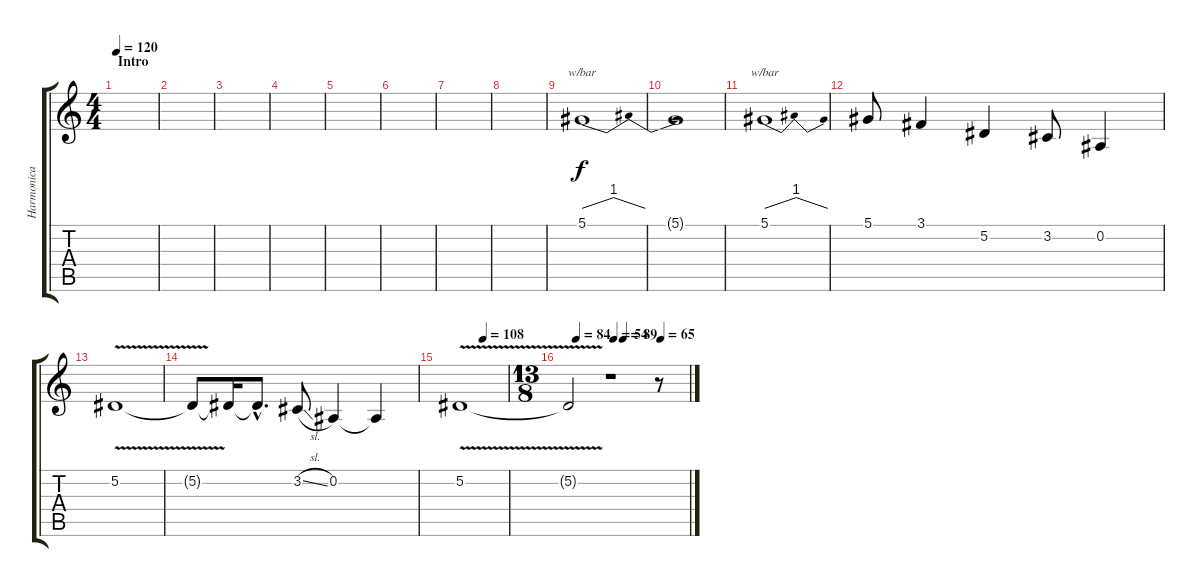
\track ("Harmonica [Terry?]" "Harmonica ") {instrument harmonica}
\staff {score tabs}
\tuning (Eb4 Bb3 Gb3 Db3 Ab2 Eb2) {hide}
\ts (4 4)
\section ("" "Intro")
\tempo 120
\tempo 132
\tempo 120
\clef g2
\ks c
|
|
|
|
|
|
|
|
5.1.1{tbe (dip default 0 0 3 4 27 4 60 0)} |
5.1{t}.1 |
5.1.1{tbe (dip default 0 0 5 4 26 4 60 0)} |
5.1.8 3.1.4 5.2.4 3.2.8 0.2.4 |
5.2{v}.1 |
5.2{t}.8 5.2{t}.16 5.2{hac t}.8{d} 3.2{sl}.8 0.2.4 0.2{t}.4 |
\tempo (108 0.5)
5.2{v}.1{volume 0} |
\ts (13 8)
\tempo (84 0.07692307692307693)
\tempo (54 0.38461538461538464)
\tempo (89 0.46153846153846156)
\tempo (65 0.7692307692307693)
5.2{t}.2 r.1 r.8
